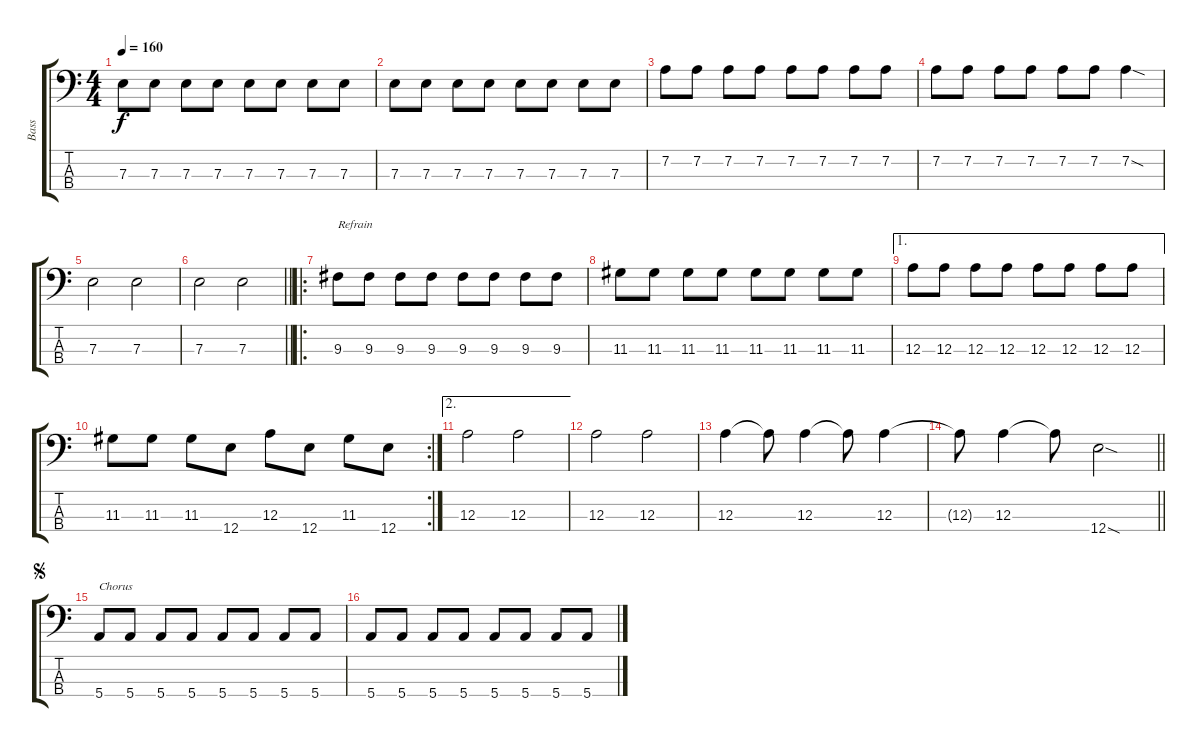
\track ("Bass" "Bass") {instrument electricbassfinger}
\staff {score tabs}
\tuning (G2 D2 A1 E1) {hide}
\ts (4 4)
\tempo 160
\clef f4
\ks c
7.3.8{dy f} 7.3.8 7.3.8 7.3.8 7.3.8 7.3.8 7.3.8 7.3.8 |
7.3.8 7.3.8 7.3.8 7.3.8 7.3.8 7.3.8 7.3.8 7.3.8 |
7.2.8 7.2.8 7.2.8 7.2.8 7.2.8 7.2.8 7.2.8 7.2.8 |
7.2.8 7.2.8 7.2.8 7.2.8 7.2.8 7.2.8 7.2{sod}.4 |
7.3.2 7.3.2 |
\barLineRight lightlight
7.3.2 7.3.2 |
\ro
9.3.8{txt "Refrain"} 9.3.8 9.3.8 9.3.8 9.3.8 9.3.8 9.3.8 9.3.8 |
11.3.8 11.3.8 11.3.8 11.3.8 11.3.8 11.3.8 11.3.8 11.3.8 |
\ae 1
12.3.8 12.3.8 12.3.8 12.3.8 12.3.8 12.3.8 12.3.8 12.3.8 |
\rc 2
11.3.8 11.3.8 11.3.8 12.4.8 12.3.8 12.4.8 11.3.8 12.4.8 |
\ae 2
12.3.2 12.3.2 |
12.3.2 12.3.2 |
12.3.4 12.3{t}.8 12.3.4 12.3{t}.8 12.3.4 |
\barLineRight lightlight
12.3{t}.8 12.3.4 12.3{t}.8 12.4{sod}.2 |
\jump segno
5.4.8{txt "Chorus"} 5.4.8 5.4.8 5.4.8 5.4.8 5.4.8 5.4.8 5.4.8 |
5.4.8 5.4.8 5.4.8 5.4.8 5.4.8 5.4.8 5.4.8 5.4.8
